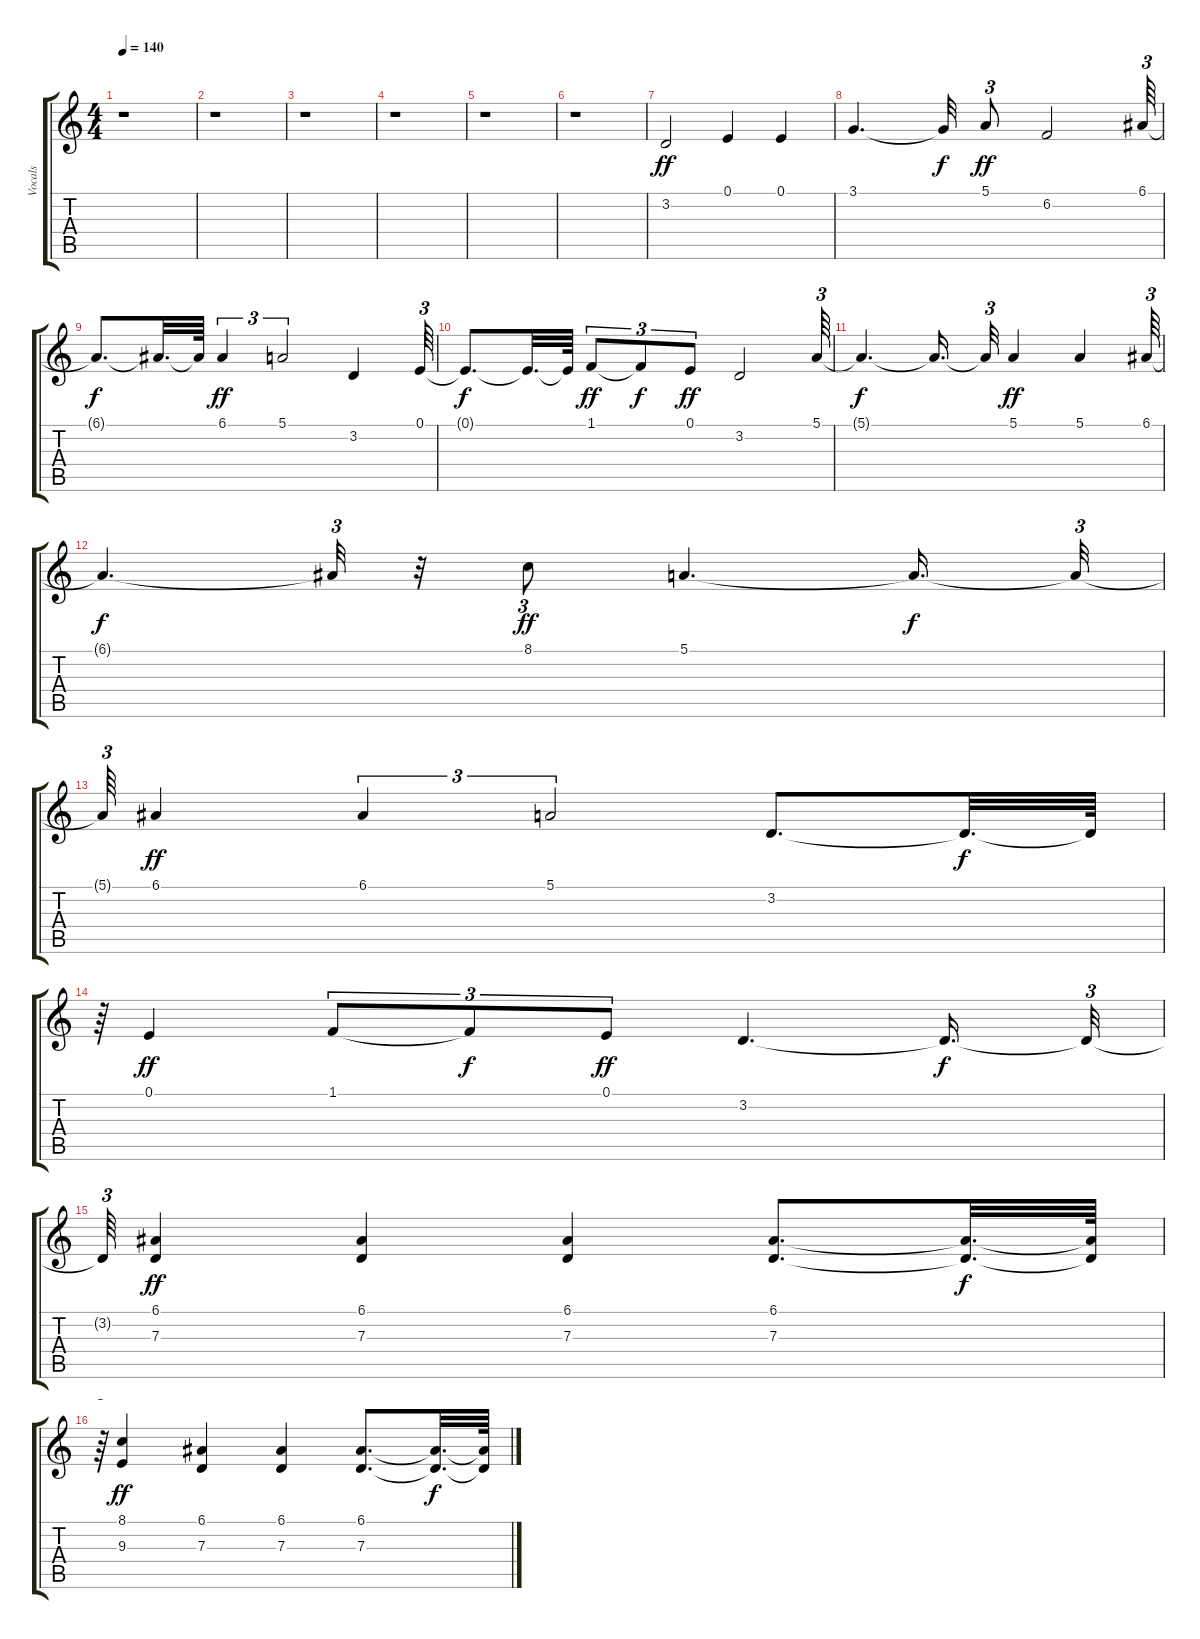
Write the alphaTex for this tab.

\track ("Vocals" "Vocals") {instrument lead2sawtooth}
\staff {score tabs}
\tuning (E4 B3 G3 D3 A2 E2) {hide}
\ts (4 4)
\tempo 140
\clef g2
\ks c
r.1{dy ff} |
r.1 |
r.1 |
r.1 |
r.1 |
r.1 |
3.2.2 0.1.4 0.1.4 |
3.1.4{d} 3.1{t}.32{dy f} 5.1.8{tu (3 2) dy ff} 6.2.2 6.1.64{tu (3 2)} |
6.1{t}.8{d dy f} 6.1{t}.32{d} 6.1{t}.64 6.1.4{tu (3 2) dy ff} 5.1.2{tu (3 2)} 3.2.4 0.1.64{tu (3 2)} |
0.1{t}.8{d dy f} 0.1{t}.32{d} 0.1{t}.64 1.1.8{tu (3 2) dy ff} 1.1{t}.8{tu (3 2) dy f} 0.1.8{tu (3 2) dy ff} 3.2.2 5.1.64{tu (3 2)} |
5.1{t}.4{d dy f} 5.1{t}.16{d} 5.1{t}.32{tu (3 2)} 5.1.4{dy ff} 5.1.4 6.1.64{tu (3 2)} |
6.1{t}.4{d dy f} 6.1{t}.32{tu (3 2)} r.32 8.1.8{tu (3 2) dy ff} 5.1.4{d} 5.1{t}.16{d dy f} 5.1{t}.32{tu (3 2)} |
5.1{t}.64{tu (3 2)} 6.1.4{dy ff} 6.1.4{tu (3 2)} 5.1.2{tu (3 2)} 3.2.8{d} 3.2{t}.32{d dy f} 3.2{t}.64 |
r.64{tu (3 2)} 0.1.4{dy ff} 1.1.8{tu (3 2)} 1.1{t}.8{tu (3 2) dy f} 0.1.8{tu (3 2) dy ff} 3.2.4{d} 3.2{t}.16{d dy f} 3.2{t}.32{tu (3 2)} |
3.2{t}.64{tu (3 2)} (6.1 7.3).4{dy ff} (6.1 7.3).4 (6.1 7.3).4 (6.1 7.3).8{d} (6.1{t} 7.3{t}).32{d dy f} (6.1{t} 7.3{t}).64 |
r.64{tu (3 2)} (8.1 9.3).4{dy ff} (6.1 7.3).4 (6.1 7.3).4 (6.1 7.3).8{d} (6.1{t} 7.3{t}).32{d dy f} (6.1{t} 7.3{t}).64
